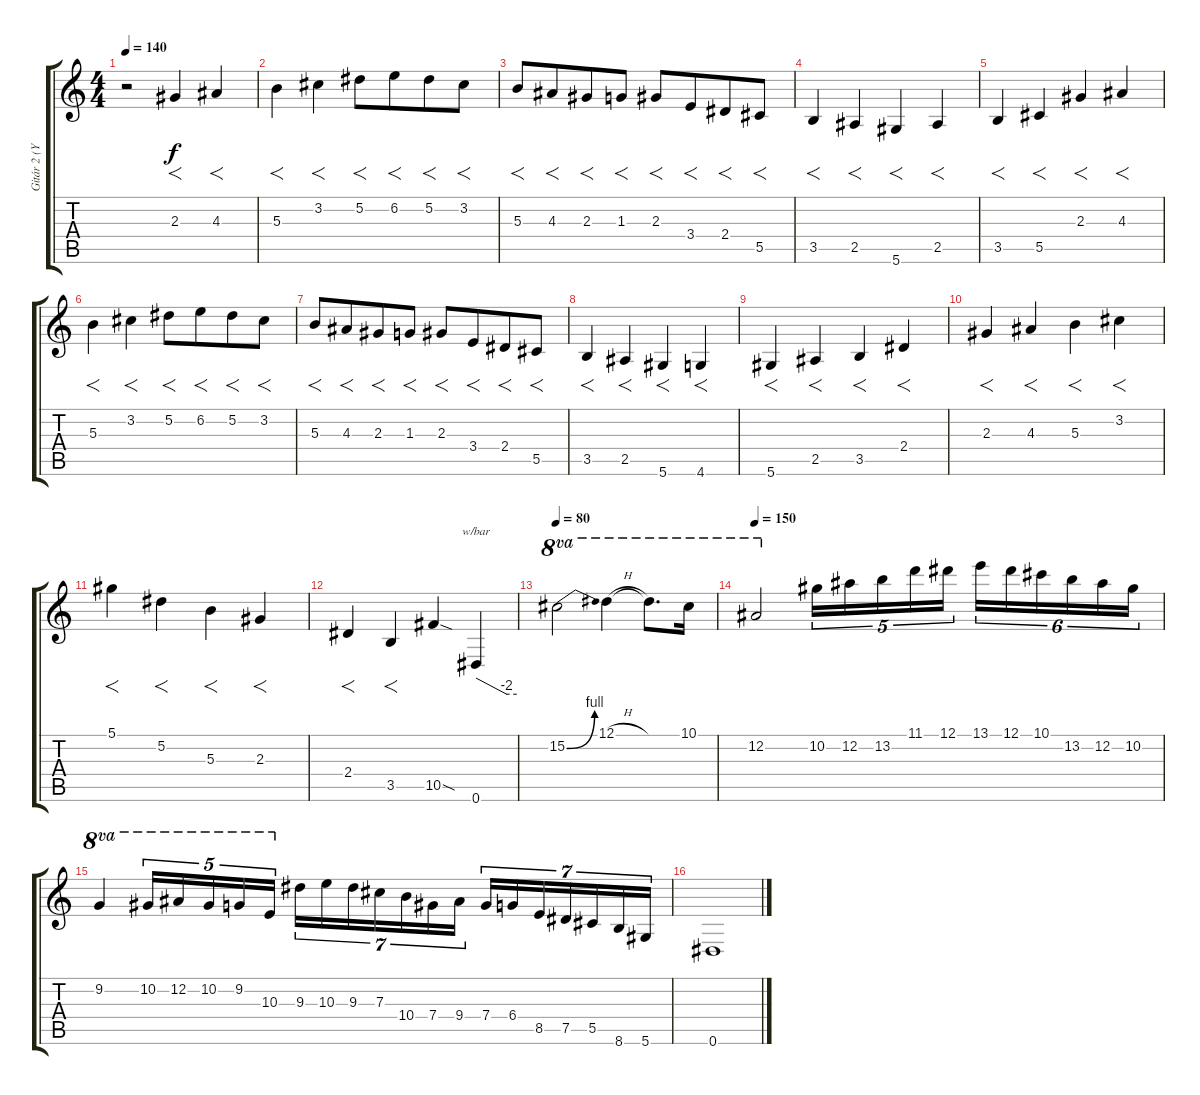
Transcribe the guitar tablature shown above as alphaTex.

\track ("Gitár 2 (Yngwie Mamsteen)" "Gitár 2 (Y") {instrument distortionguitar}
\staff {score tabs}
\tuning (Eb4 Bb3 Gb3 Db3 Ab2 Eb2) {hide}
\ts (4 4)
\tempo 140
\clef g2
\ks c
r.2{dy f instrument distortionguitar} 2.3.4{f} 4.3.4{f} |
5.3.4{f} 3.2.4{f} 5.2.8{f} 6.2.8{f beam merge} 5.2.8{f} 3.2.8{f} |
5.3.8{f} 4.3.8{f beam merge} 2.3.8{f} 1.3.8{f} 2.3.8{f} 3.4.8{f beam merge} 2.4.8{f} 5.5.8{f} |
3.5.4{f} 2.5.4{f} 5.6.4{f} 2.5.4{f} |
3.5.4{f} 5.5.4{f} 2.3.4{f} 4.3.4{f} |
5.3.4{f} 3.2.4{f} 5.2.8{f} 6.2.8{f beam merge} 5.2.8{f} 3.2.8{f} |
5.3.8{f} 4.3.8{f beam merge} 2.3.8{f} 1.3.8{f} 2.3.8{f} 3.4.8{f beam merge} 2.4.8{f} 5.5.8{f} |
3.5.4{f} 2.5.4{f} 5.6.4{f} 4.6.4{f} |
5.6.4{f} 2.5.4{f} 3.5.4{f} 2.4.4{f} |
2.3.4{f} 4.3.4{f} 5.3.4{f} 3.2.4{f} |
5.1.4{f} 5.2.4{f} 5.3.4{f} 2.3.4{f} |
2.4.4{f} 3.5.4{f} 10.5{sod}.4 0.6.4{tbe (custom default 0 0 45 -8 60 -8)} |
\tempo 80
15.2{be (bend 0 0 60 4)}.2{ot 8va} 12.1{h}.4{ot 8va} 12.1{t}.8{d ot 8va} 10.1.16{ot 8va} |
\tempo 150
12.2.2{ot 8va} 10.2.16{tu (5 4)} 12.2.16{tu (5 4)} 13.2.16{tu (5 4)} 11.1.16{tu (5 4)} 12.1.16{tu (5 4)} 13.1.16{tu (6 4)} 12.1.16{tu (6 4)} 10.1.16{tu (6 4)} 13.2.16{tu (6 4)} 12.2.16{tu (6 4)} 10.2.16{tu (6 4)} |
9.2.4{ot 8va} 10.2.16{tu (5 4) ot 8va} 12.2.16{tu (5 4) ot 8va} 10.2.16{tu (5 4) ot 8va} 9.2.16{tu (5 4) ot 8va} 10.3.16{tu (5 4) ot 8va} 9.3.16{tu (7 4)} 10.3.16{tu (7 4)} 9.3.16{tu (7 4)} 7.3.16{tu (7 4)} 10.4.16{tu (7 4)} 7.4.16{tu (7 4)} 9.4.16{tu (7 4)} 7.4.16{tu (7 4)} 6.4.16{tu (7 4)} 8.5.16{tu (7 4)} 7.5.16{tu (7 4)} 5.5.16{tu (7 4)} 8.6.16{tu (7 4)} 5.6.16{tu (7 4)} |
0.6.1
